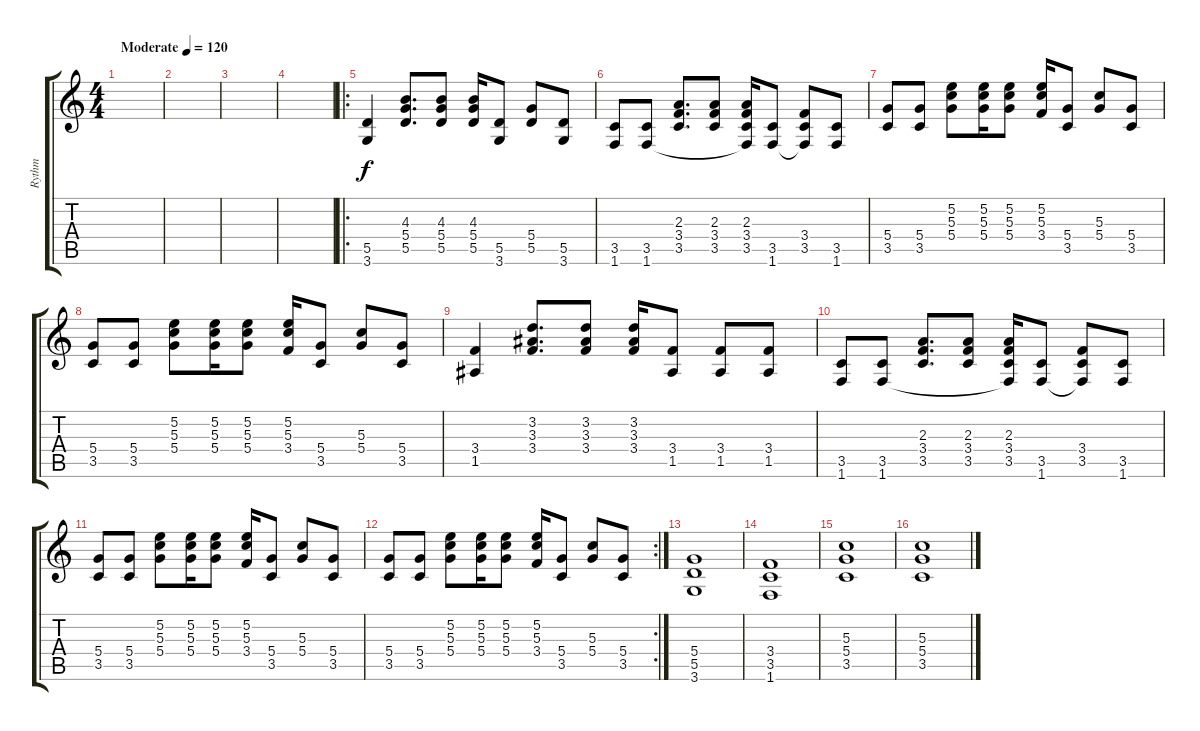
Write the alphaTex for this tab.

\track ("Rythm" "Rythm") {instrument electricguitarclean}
\staff {score tabs}
\tuning (E4 B3 G3 D3 A2 E2) {hide}
\ts (4 4)
\tempo (120 "Moderate")
\clef g2
\ks c
|
|
|
|
\ro
(5.5 3.6).4 (4.3 5.4 5.5).8{d} (4.3 5.4 5.5).8 (4.3 5.4 5.5).16 (5.5 3.6).8 (5.4 5.5).8 (5.5 3.6).8 |
(3.5 1.6).8 (3.5 1.6).8 (2.3 3.4 3.5).8{d} (2.3 3.4 3.5).8 (2.3 3.4 3.5 1.6{t}).16 (3.5 1.6).8 (3.4 3.5 1.6{t}).8 (3.5 1.6).8 |
(5.4 3.5).8 (5.4 3.5).8 (5.2 5.3 5.4).8 (5.2 5.3 5.4).16 (5.2 5.3 5.4).8 (5.2 5.3 3.4).16 (5.4 3.5).8 (5.3 5.4).8 (5.4 3.5).8 |
(5.4 3.5).8 (5.4 3.5).8 (5.2 5.3 5.4).8 (5.2 5.3 5.4).16 (5.2 5.3 5.4).8 (5.2 5.3 3.4).16 (5.4 3.5).8 (5.3 5.4).8 (5.4 3.5).8 |
(3.4 1.5).4 (3.2 3.3 3.4).8{d} (3.2 3.3 3.4).8 (3.2 3.3 3.4).16 (3.4 1.5).8 (3.4 1.5).8 (3.4 1.5).8 |
(3.5 1.6).8 (3.5 1.6).8 (2.3 3.4 3.5).8{d} (2.3 3.4 3.5).8 (2.3 3.4 3.5 1.6{t}).16 (3.5 1.6).8 (3.4 3.5 1.6{t}).8 (3.5 1.6).8 |
(5.4 3.5).8 (5.4 3.5).8 (5.2 5.3 5.4).8 (5.2 5.3 5.4).16 (5.2 5.3 5.4).8 (5.2 5.3 3.4).16 (5.4 3.5).8 (5.3 5.4).8 (5.4 3.5).8 |
\rc 2
(5.4 3.5).8 (5.4 3.5).8 (5.2 5.3 5.4).8 (5.2 5.3 5.4).16 (5.2 5.3 5.4).8 (5.2 5.3 3.4).16 (5.4 3.5).8 (5.3 5.4).8 (5.4 3.5).8 |
(5.4 5.5 3.6).1 |
(3.4 3.5 1.6).1 |
(5.3 5.4 3.5).1 |
(5.3 5.4 3.5).1
